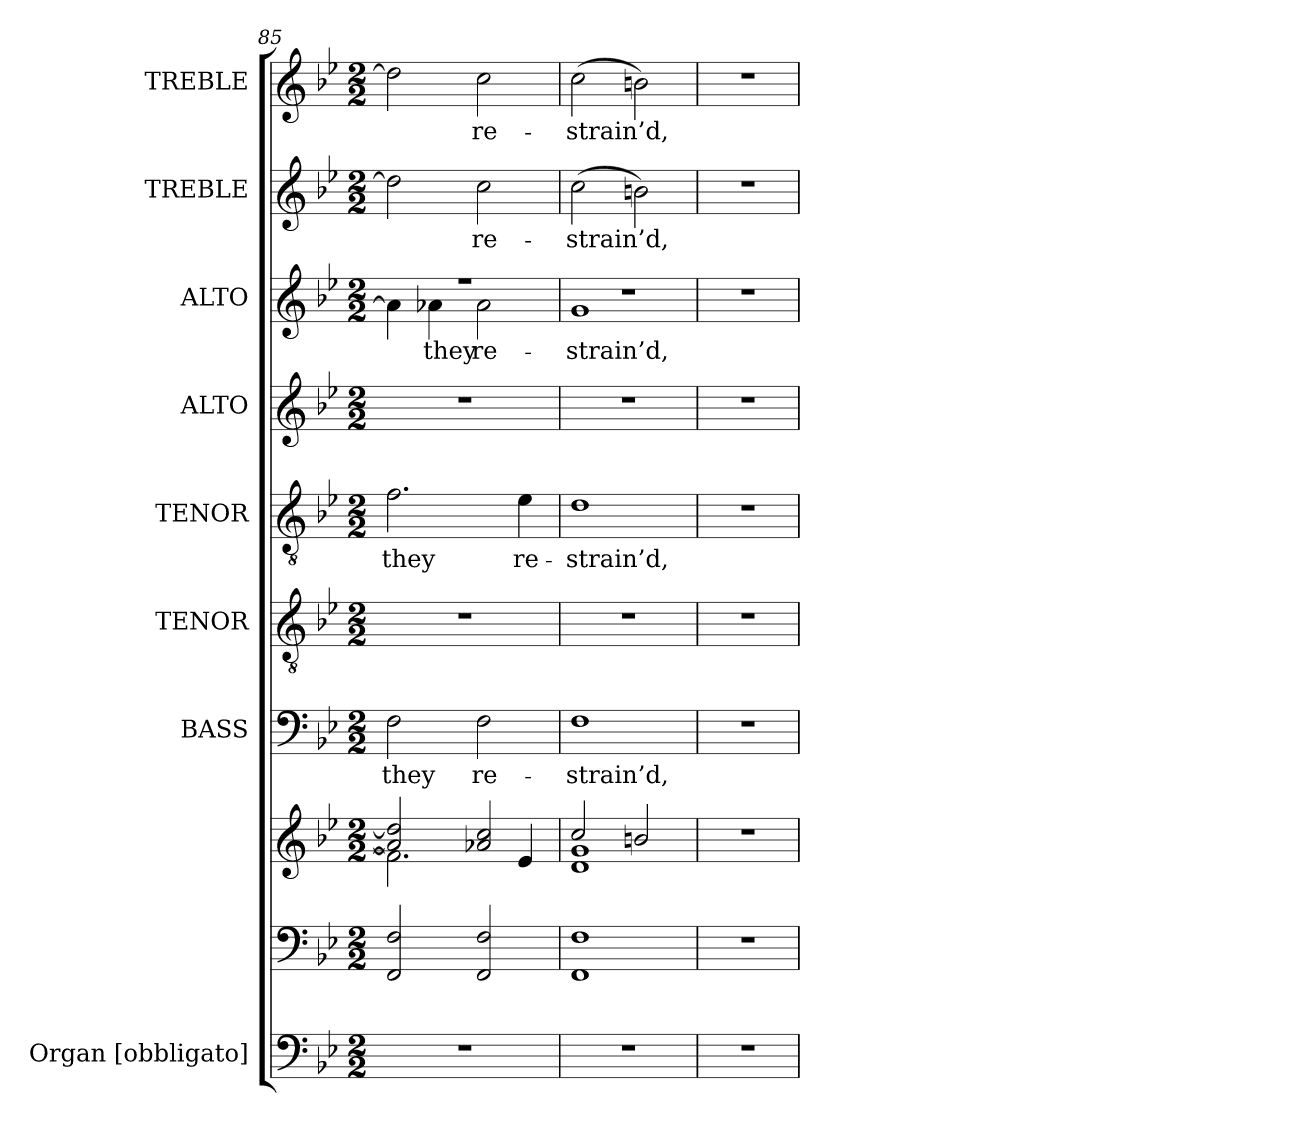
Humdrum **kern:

**kern	**kern	**kern	**kern	**text	**kern	**kern	**text	**kern	**kern	**text	**kern	**text	**kern	**text
*part8	*part8	*part8	*part7	*part7	*part6	*part5	*part5	*part4	*part3	*part3	*part2	*part2	*part1	*part1
*staff10	*staff9	*staff8	*staff7	*staff7	*staff6	*staff5	*staff5	*staff4	*staff3	*staff3	*staff2	*staff2	*staff1	*staff1
*I"Organ [obbligato]	*	*	*I"BASS	*	*I"TENOR	*I"TENOR	*	*I"ALTO	*I"ALTO	*	*I"TREBLE	*	*I"TREBLE	*
*clefF4	*clefF4	*clefG2	*clefF4	*	*clefGv2	*clefGv2	*	*clefG2	*clefG2	*	*clefG2	*	*clefG2	*
*	*	*	*	*	*ITrd7c12	*ITrd7c12	*	*	*	*	*	*	*	*
*k[b-e-]	*k[b-e-]	*k[b-e-]	*k[b-e-]	*	*k[b-e-]	*k[b-e-]	*	*k[b-e-]	*k[b-e-]	*	*k[b-e-]	*	*k[b-e-]	*
*B-:	*B-:	*B-:	*B-:	*	*B-:	*B-:	*	*B-:	*B-:	*	*B-:	*	*B-:	*
*M2/2	*M2/2	*M2/2	*M2/2	*	*M2/2	*M2/2	*	*M2/2	*M2/2	*	*M2/2	*	*M2/2	*
=85	=85	=85	=85	=85	=85	=85	=85	=85	=85	=85	=85	=85	=85	=85
*	*	*^	*	*	*	*	*	*	*	*	*	*	*	*
!	!	!	!	!	!LO:LY:b:color=#000000	!	!	!	!	!	!	!	!	!	!
!	!	!	!	!	!	!	!	!LO:LY:b:color=#000000	!	!	!	!	!	!	!
*	*	*	*	*	*	*	*	*	*	*^	*	*	*	*	*
1r	2FFi/ 2Fi	2a-i/] 2dd-i]	2.fi\]	2Fi\	they	1r	2.Fi\	they	1r	1r	4a-i\]	.	2dd-i\]	.	2dd-i\]	.
!	!	!	!	!	!	!	!	!	!	!	!	!LO:LY:b:color=#000000	!	!	!	!
.	.	.	.	.	.	.	.	.	.	.	4a-Xi\	they	.	.	.	.
!	!	!	!	!	!LO:LY:b:color=#000000	!	!	!	!	!	!	!	!	!	!	!
!	!	!	!	!	!	!	!	!	!	!	!	!LO:LY:b:color=#000000	!	!	!	!
!	!	!	!	!	!	!	!	!	!	!	!	!	!	!LO:LY:b:color=#000000	!	!
!	!	!	!	!	!	!	!	!	!	!	!	!	!	!	!	!LO:LY:b:color=#000000
.	2FFi/ 2Fi	2a-Xi/ 2cci	.	2Fi\	re-	.	.	.	.	.	2a-i\	re-	2cci\	re-	2cci\	re-
!	!	!	!	!	!	!	!	!LO:LY:b:color=#000000	!	!	!	!	!	!	!	!
.	.	.	4e-i/	.	.	.	4E-i\	re-	.	.	.	.	.	.	.	.
=86	=86	=86	=86	=86	=86	=86	=86	=86	=86	=86	=86	=86	=86	=86	=86	=86
!	!	!	!	!	!LO:LY:b:color=#000000	!	!	!	!	!	!	!	!	!	!	!
!	!	!	!	!	!	!	!	!LO:LY:b:color=#000000	!	!	!	!	!	!	!	!
!	!	!	!	!	!	!	!	!	!	!	!	!LO:LY:b:color=#000000	!	!	!	!
!	!	!	!	!	!	!	!	!	!	!	!	!	!	!LO:LY:b:color=#000000	!	!
!	!	!	!	!	!	!	!	!	!	!	!	!	!	!	!	!LO:LY:b:color=#000000
1r	1FFi 1Fi	2cci/	1di 1gi	1Fi	-strain’d,	1r	1Di	-strain’d,	1r	1r	1gi	-strain’d,	(2cci\	-strain’d,	(2cci\	-strain’d,
.	.	2bni/	.	.	.	.	.	.	.	.	.	.	2bni\)	.	2bni\)	.
*	*	*v	*v	*	*	*	*	*	*	*v	*v	*	*	*	*	*
=87	=87	=87	=87	=87	=87	=87	=87	=87	=87	=87	=87	=87	=87	=87
1r	1r	1r	1r	.	1r	1r	.	1r	1r	.	1r	.	1r	.
=	=	=	=	=	=	=	=	=	=	=	=	=	=	=
*-	*-	*-	*-	*-	*-	*-	*-	*-	*-	*-	*-	*-	*-	*-
